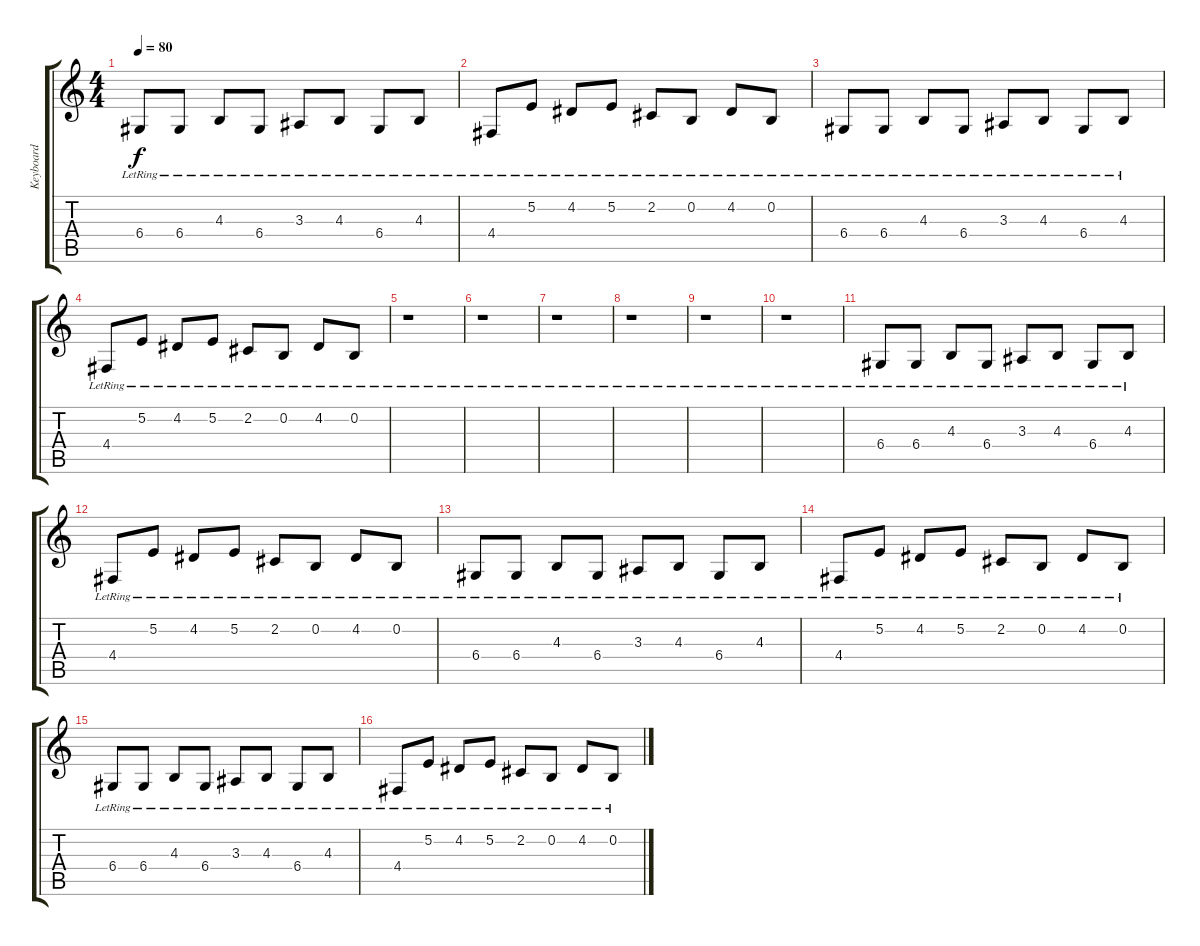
\track ("Keyboard" "Keyboard") {instrument clavinet}
\staff {score tabs}
\tuning (E4 B3 G3 D3 A2 E2) {hide}
\ts (4 4)
\tempo 80
\clef g2
\ks c
6.4{lr}.8{dy f} 6.4{lr}.8 4.3{lr}.8 6.4{lr}.8 3.3{lr}.8 4.3{lr}.8 6.4{lr}.8 4.3{lr}.8 |
4.4{lr}.8 5.2{lr}.8 4.2{lr}.8 5.2{lr}.8 2.2{lr}.8 0.2{lr}.8 4.2{lr}.8 0.2{lr}.8 |
6.4{lr}.8 6.4{lr}.8 4.3{lr}.8 6.4{lr}.8 3.3{lr}.8 4.3{lr}.8 6.4{lr}.8 4.3{lr}.8 |
4.4{lr}.8 5.2{lr}.8 4.2{lr}.8 5.2{lr}.8 2.2{lr}.8 0.2{lr}.8 4.2{lr}.8 0.2{lr}.8 |
r.1 |
r.1 |
r.1 |
r.1 |
r.1 |
r.1 |
6.4{lr}.8 6.4{lr}.8 4.3{lr}.8 6.4{lr}.8 3.3{lr}.8 4.3{lr}.8 6.4{lr}.8 4.3{lr}.8 |
4.4{lr}.8 5.2{lr}.8 4.2{lr}.8 5.2{lr}.8 2.2{lr}.8 0.2{lr}.8 4.2{lr}.8 0.2{lr}.8 |
6.4{lr}.8 6.4{lr}.8 4.3{lr}.8 6.4{lr}.8 3.3{lr}.8 4.3{lr}.8 6.4{lr}.8 4.3{lr}.8 |
4.4{lr}.8 5.2{lr}.8 4.2{lr}.8 5.2{lr}.8 2.2{lr}.8 0.2{lr}.8 4.2{lr}.8 0.2{lr}.8 |
6.4{lr}.8 6.4{lr}.8 4.3{lr}.8 6.4{lr}.8 3.3{lr}.8 4.3{lr}.8 6.4{lr}.8 4.3{lr}.8 |
4.4{lr}.8 5.2{lr}.8 4.2{lr}.8 5.2{lr}.8 2.2{lr}.8 0.2{lr}.8 4.2{lr}.8 0.2{lr}.8
